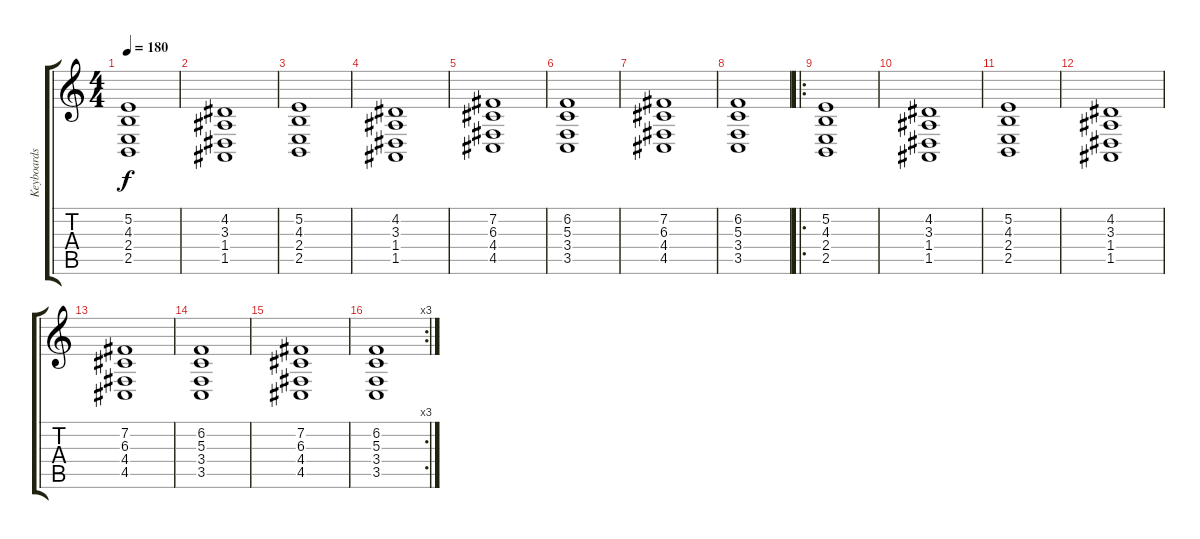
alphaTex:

\track ("Keyboards (Stian)" "Keyboards ") {instrument choiraahs}
\staff {score tabs}
\tuning (E4 B3 G3 D3 A2 E2) {hide}
\ts (4 4)
\tempo 180
\clef g2
\ks c
(5.2 4.3 2.4 2.5).1{dy f instrument choiraahs} |
(4.2 3.3 1.4 1.5).1 |
(5.2 4.3 2.4 2.5).1 |
(4.2 3.3 1.4 1.5).1 |
(7.2 6.3 4.4 4.5).1 |
(6.2 5.3 3.4 3.5).1 |
(7.2 6.3 4.4 4.5).1 |
(6.2 5.3 3.4 3.5).1 |
\ro
(5.2 4.3 2.4 2.5).1 |
(4.2 3.3 1.4 1.5).1 |
(5.2 4.3 2.4 2.5).1 |
(4.2 3.3 1.4 1.5).1 |
(7.2 6.3 4.4 4.5).1 |
(6.2 5.3 3.4 3.5).1 |
(7.2 6.3 4.4 4.5).1 |
\rc 3
(6.2 5.3 3.4 3.5).1
